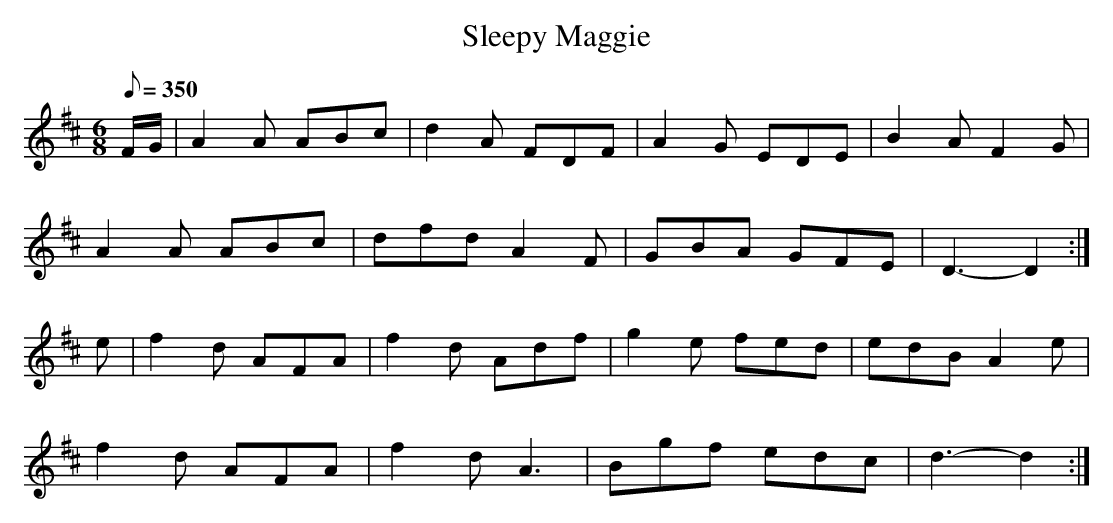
X:1
T: Sleepy Maggie
L: 1/8
M: 6/8
Q: 350
K: D
F/G/ | A2A ABc | d2A FDF | A2G EDE | B2A F2G |
A2A ABc | dfd A2F | GBA GFE | D3-D2 :|
e | f2 d AFA | f2d Adf | g2e fed | edB A2e |
f2d AFA | f2d A3 | Bgf edc | d3-d2 :|
